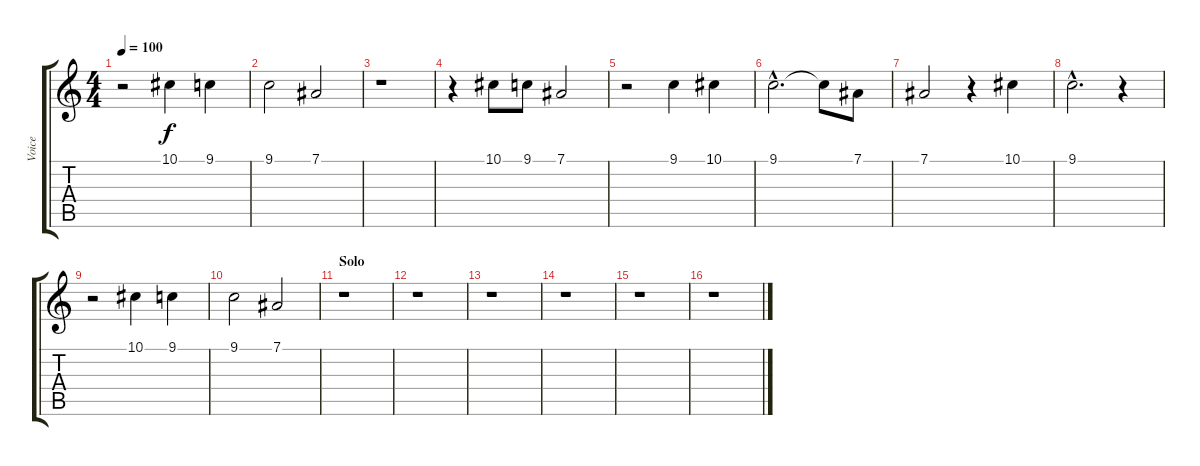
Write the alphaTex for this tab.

\track ("Voice" "Voice") {instrument viola}
\staff {score tabs}
\tuning (Eb4 Bb3 Gb3 Db3 Ab2 Eb2) {hide}
\ts (4 4)
\tempo 100
\clef g2
\ks c
r.2{dy f} 10.1.4 9.1.4 |
9.1.2 7.1.2 |
r.1 |
r.4 10.1.8 9.1.8 7.1.2 |
r.2 9.1.4 10.1.4 |
9.1{hac}.2{d} 9.1{t}.8 7.1.8 |
7.1.2 r.4 10.1.4 |
9.1{hac}.2{d} r.4 |
r.2 10.1.4 9.1.4 |
9.1.2 7.1.2 |
\section ("" "Solo")
r.1 |
r.1 |
r.1 |
r.1 |
r.1 |
r.1
